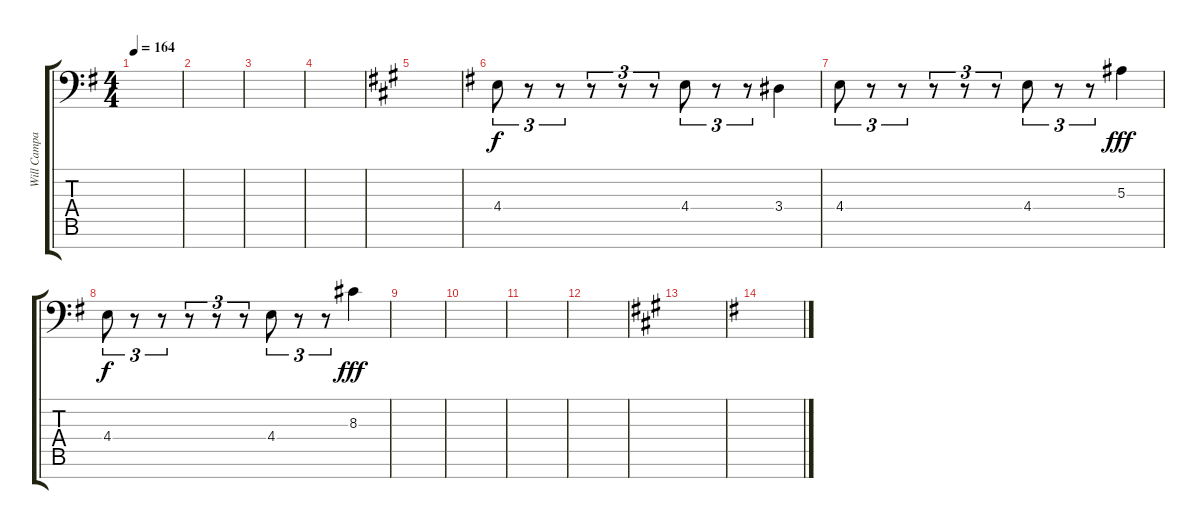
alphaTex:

\track ("Will Campagna" "Will Campa") {instrument orchestrahit}
\staff {score tabs}
\tuning (D4 A3 F3 C3 G2 D2 G1) {hide}
\ts (4 4)
\tempo 164
\clef f4
\ks g
|
|
|
|
\ks a
|
\ks g
4.4.8{tu (3 2)} r.8{tu (3 2)} r.8{tu (3 2)} r.8{tu (3 2)} r.8{tu (3 2)} r.8{tu (3 2)} 4.4.8{tu (3 2)} r.8{tu (3 2)} r.8{tu (3 2)} 3.4.4 |
4.4.8{tu (3 2)} r.8{tu (3 2)} r.8{tu (3 2)} r.8{tu (3 2)} r.8{tu (3 2)} r.8{tu (3 2)} 4.4.8{tu (3 2)} r.8{tu (3 2)} r.8{tu (3 2)} 5.3.4{dy fff} |
4.4.8{tu (3 2) dy f} r.8{tu (3 2)} r.8{tu (3 2)} r.8{tu (3 2)} r.8{tu (3 2)} r.8{tu (3 2)} 4.4.8{tu (3 2)} r.8{tu (3 2)} r.8{tu (3 2)} 8.3.4{dy fff} |
|
|
|
|
\ks a
|
\ks g
